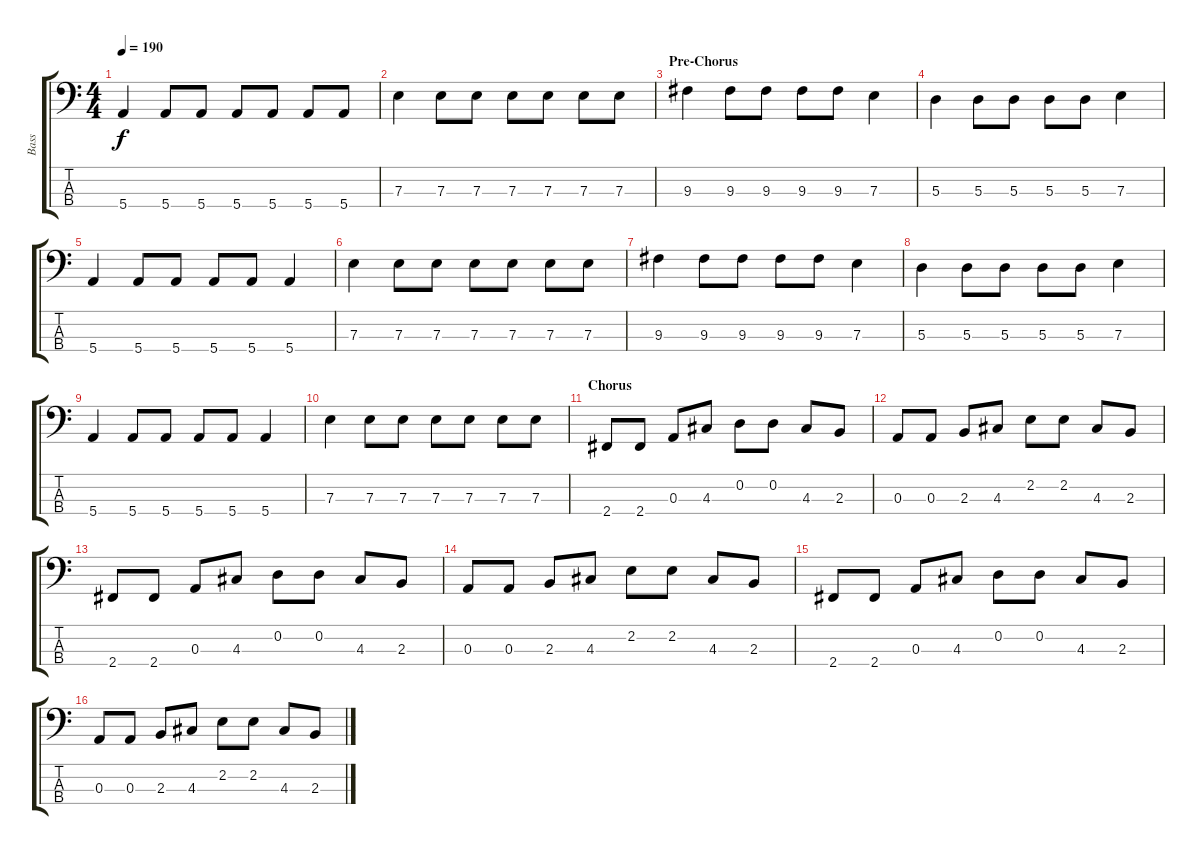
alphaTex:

\track ("Bass" "Bass") {instrument electricbassfinger}
\staff {score tabs}
\tuning (G2 D2 A1 E1) {hide}
\ts (4 4)
\tempo 190
\clef f4
\ks c
5.4.4{dy f} 5.4.8 5.4.8 5.4.8 5.4.8 5.4.8 5.4.8 |
7.3.4 7.3.8 7.3.8 7.3.8 7.3.8 7.3.8 7.3.8 |
\section ("" "Pre-Chorus")
9.3.4 9.3.8 9.3.8 9.3.8 9.3.8 7.3.4 |
5.3.4 5.3.8 5.3.8 5.3.8 5.3.8 7.3.4 |
5.4.4 5.4.8 5.4.8 5.4.8 5.4.8 5.4.4 |
7.3.4 7.3.8 7.3.8 7.3.8 7.3.8 7.3.8 7.3.8 |
9.3.4 9.3.8 9.3.8 9.3.8 9.3.8 7.3.4 |
5.3.4 5.3.8 5.3.8 5.3.8 5.3.8 7.3.4 |
5.4.4 5.4.8 5.4.8 5.4.8 5.4.8 5.4.4 |
7.3.4 7.3.8 7.3.8 7.3.8 7.3.8 7.3.8 7.3.8 |
\section ("" "Chorus")
2.4.8 2.4.8 0.3.8 4.3.8 0.2.8 0.2.8 4.3.8 2.3.8 |
0.3.8 0.3.8 2.3.8 4.3.8 2.2.8 2.2.8 4.3.8 2.3.8 |
2.4.8 2.4.8 0.3.8 4.3.8 0.2.8 0.2.8 4.3.8 2.3.8 |
0.3.8 0.3.8 2.3.8 4.3.8 2.2.8 2.2.8 4.3.8 2.3.8 |
2.4.8 2.4.8 0.3.8 4.3.8 0.2.8 0.2.8 4.3.8 2.3.8 |
0.3.8 0.3.8 2.3.8 4.3.8 2.2.8 2.2.8 4.3.8 2.3.8
